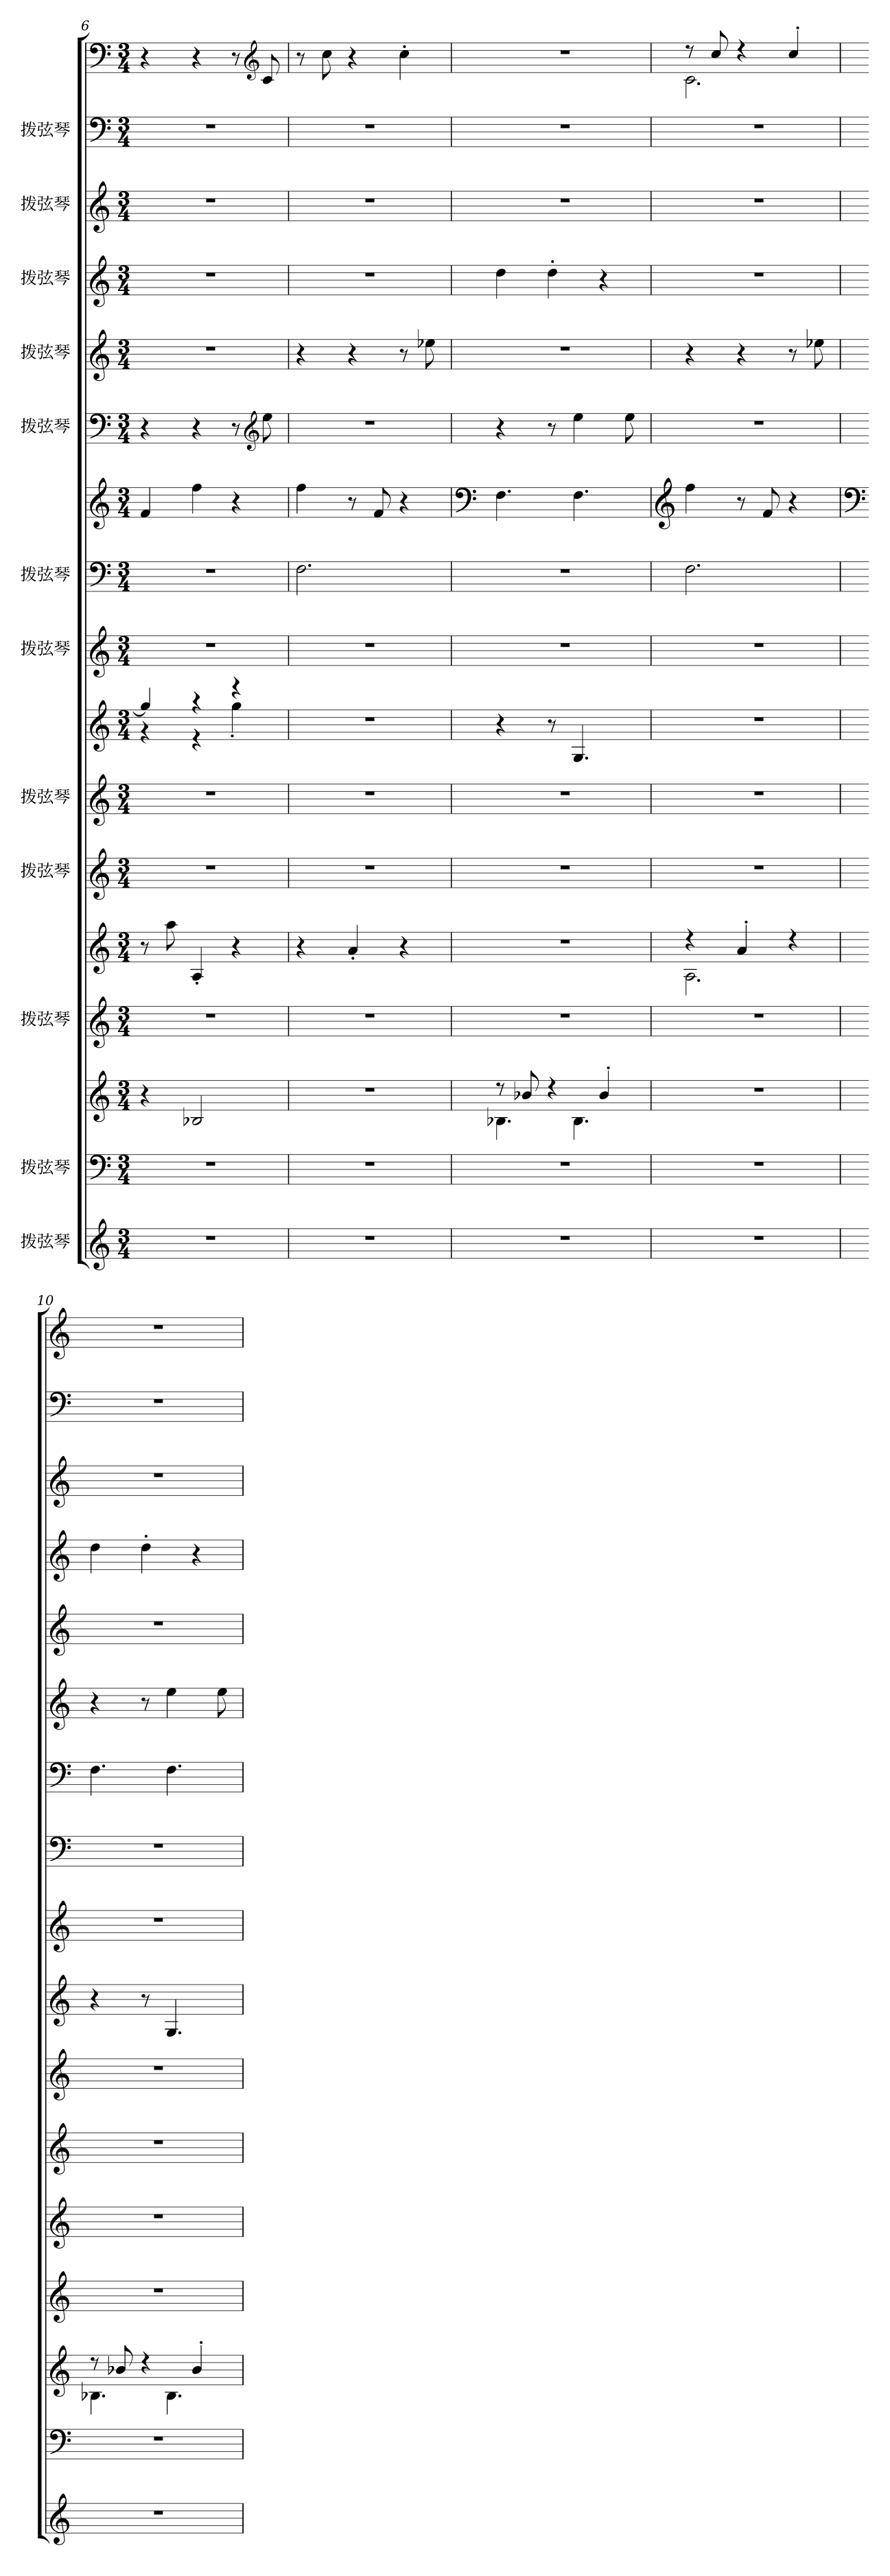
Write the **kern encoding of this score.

**kern	**kern	**kern	**kern	**kern	**kern	**kern	**kern	**kern	**kern	**kern	**kern	**kern	**kern	**kern	**kern	**kern
*part12	*part11	*part11	*part10	*part10	*part9	*part8	*part8	*part7	*part6	*part6	*part5	*part4	*part3	*part2	*part1	*part1
*staff17	*staff16	*staff15	*staff14	*staff13	*staff12	*staff11	*staff10	*staff9	*staff8	*staff7	*staff6	*staff5	*staff4	*staff3	*staff2	*staff1
*I"拨弦琴	*I"拨弦琴	*	*I"拨弦琴	*	*I"拨弦琴	*I"拨弦琴	*	*I"拨弦琴	*I"拨弦琴	*	*I"拨弦琴	*I"拨弦琴	*I"拨弦琴	*I"拨弦琴	*I"拨弦琴	*
*clefG2	*clefF4	*clefG2	*clefG2	*clefG2	*clefG2	*clefG2	*clefG2	*clefG2	*clefF4	*clefG2	*clefF4	*clefG2	*clefG2	*clefG2	*clefF4	*clefF4
*k[]	*k[]	*k[]	*k[]	*k[]	*k[]	*k[]	*k[]	*k[]	*k[]	*k[]	*k[]	*k[]	*k[]	*k[]	*k[]	*k[]
*M3/4	*M3/4	*M3/4	*M3/4	*M3/4	*M3/4	*M3/4	*M3/4	*M3/4	*M3/4	*M3/4	*M3/4	*M3/4	*M3/4	*M3/4	*M3/4	*M3/4
=6	=6	=6	=6	=6	=6	=6	=6	=6	=6	=6	=6	=6	=6	=6	=6	=6
*	*	*	*	*	*	*	*^	*	*	*	*	*	*	*	*	*
2.r	2.r	4r	2.r	8r	2.r	2.r	4gg/]	4r	2.r	2.r	4f/	4r	2.r	2.r	2.r	2.r	4r
.	.	.	.	8aa\	.	.	.	.	.	.	.	.	.	.	.	.	.
.	.	2B-X/	.	4A'/	.	.	4r	4r	.	.	4ff\	4r	.	.	.	.	4r
.	.	.	.	4r	.	.	4r	4gg'\	.	.	4r	8r	.	.	.	.	8r
*	*	*	*	*	*	*	*	*	*	*	*	*clefG2	*	*	*	*	*clefG2
.	.	.	.	.	.	.	.	.	.	.	.	8ee\	.	.	.	.	8c/
*	*	*	*	*	*	*	*v	*v	*	*	*	*	*	*	*	*	*
=7	=7	=7	=7	=7	=7	=7	=7	=7	=7	=7	=7	=7	=7	=7	=7	=7
2.r	2.r	2.r	2.r	4r	2.r	2.r	2.r	2.r	2.F\	4ff\	2.r	4r	2.r	2.r	2.r	8r
.	.	.	.	.	.	.	.	.	.	.	.	.	.	.	.	8cc\
.	.	.	.	4a'/	.	.	.	.	.	8r	.	4r	.	.	.	4r
.	.	.	.	.	.	.	.	.	.	8f/	.	.	.	.	.	.
.	.	.	.	4r	.	.	.	.	.	4r	.	8r	.	.	.	4cc'\
.	.	.	.	.	.	.	.	.	.	.	.	8ee-X\	.	.	.	.
=8	=8	=8	=8	=8	=8	=8	=8	=8	=8	=8	=8	=8	=8	=8	=8	=8
*	*	*	*	*	*	*	*	*	*	*clefF4	*	*	*	*	*	*
*	*	*^	*	*	*	*	*	*	*	*	*	*	*	*	*	*
2.r	2.r	8r	4.B-X\	2.r	2.r	2.r	2.r	4r	2.r	2.r	4.F\	4r	2.r	4dd\	2.r	2.r	2.r
.	.	8b-X/	.	.	.	.	.	.	.	.	.	.	.	.	.	.	.
.	.	4r	.	.	.	.	.	8r	.	.	.	8r	.	4dd'\	.	.	.
.	.	.	4.B-\	.	.	.	.	4.G/	.	.	4.F\	4ee\	.	.	.	.	.
.	.	4b-'/	.	.	.	.	.	.	.	.	.	.	.	4r	.	.	.
.	.	.	.	.	.	.	.	.	.	.	.	8ee\	.	.	.	.	.
*	*	*v	*v	*	*	*	*	*	*	*	*	*	*	*	*	*	*
=9	=9	=9	=9	=9	=9	=9	=9	=9	=9	=9	=9	=9	=9	=9	=9	=9
*	*	*	*	*	*	*	*	*	*	*clefG2	*	*	*	*	*	*
*	*	*	*	*^	*	*	*	*	*	*	*	*	*	*	*	*^
2.r	2.r	2.r	2.r	4r	2.A\	2.r	2.r	2.r	2.r	2.F\	4ff\	2.r	4r	2.r	2.r	2.r	8r	2.c\
.	.	.	.	.	.	.	.	.	.	.	.	.	.	.	.	.	8cc/	.
.	.	.	.	4a'/	.	.	.	.	.	.	8r	.	4r	.	.	.	4r	.
.	.	.	.	.	.	.	.	.	.	.	8f/	.	.	.	.	.	.	.
.	.	.	.	4r	.	.	.	.	.	.	4r	.	8r	.	.	.	4cc'/	.
.	.	.	.	.	.	.	.	.	.	.	.	.	8ee-X\	.	.	.	.	.
*	*	*	*	*v	*v	*	*	*	*	*	*	*	*	*	*	*	*v	*v
!!LO:PB:g=z
=10	=10	=10	=10	=10	=10	=10	=10	=10	=10	=10	=10	=10	=10	=10	=10	=10
*	*	*	*	*	*	*	*	*	*	*clefF4	*	*	*	*	*	*
*	*	*^	*	*	*	*	*	*	*	*	*	*	*	*	*	*
2.r	2.r	8r	4.B-X\	2.r	2.r	2.r	2.r	4r	2.r	2.r	4.F\	4r	2.r	4dd\	2.r	2.r	2.r
.	.	8b-X/	.	.	.	.	.	.	.	.	.	.	.	.	.	.	.
.	.	4r	.	.	.	.	.	8r	.	.	.	8r	.	4dd'\	.	.	.
.	.	.	4.B-\	.	.	.	.	4.G/	.	.	4.F\	4ee\	.	.	.	.	.
.	.	4b-'/	.	.	.	.	.	.	.	.	.	.	.	4r	.	.	.
.	.	.	.	.	.	.	.	.	.	.	.	8ee\	.	.	.	.	.
*	*	*v	*v	*	*	*	*	*	*	*	*	*	*	*	*	*	*
=	=	=	=	=	=	=	=	=	=	=	=	=	=	=	=	=
*-	*-	*-	*-	*-	*-	*-	*-	*-	*-	*-	*-	*-	*-	*-	*-	*-
